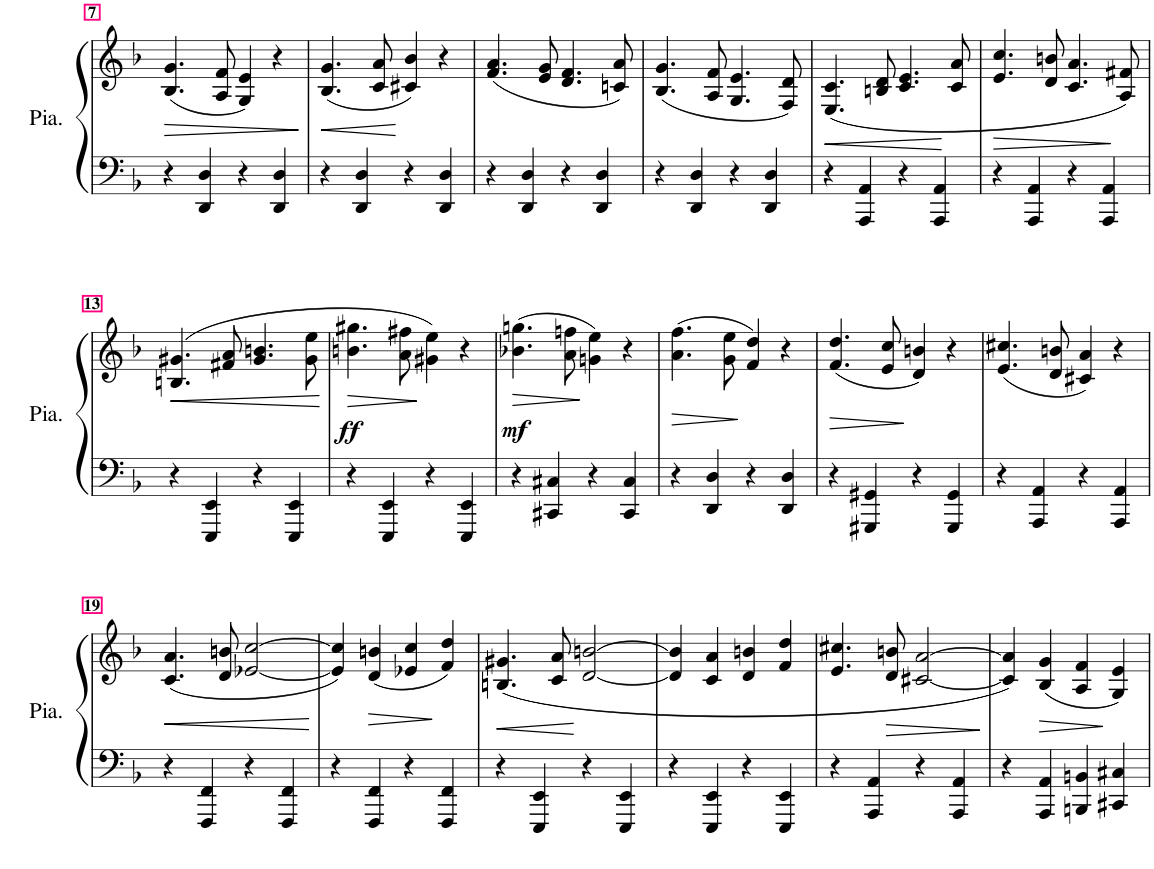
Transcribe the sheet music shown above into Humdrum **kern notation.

**kern	**kern	**dynam
*part1	*part1	*part1
*staff2	*staff1	*staff1/2
*I"Piano	*	*
*I'Pia.	*	*
!!LO:PB:g=z
*clefF4	*clefG2	*
*k[b-]	*k[b-]	*
*M2/2	*M2/2	*
*met(c|)	*met(c|)	*
=7	=7	=7
!	!	!LO:HP:b
4r	(4.B-/ 4.g/	>
4DD/ 4D/	.	.
.	8A/ 8f/	.
4r	4G/ 4e/)	.
4DD/ 4D/	4r	.
.	.	]
=8	=8	=8
!	!	!LO:HP:b
4r	(4.B-/ 4.g/	<
4DD/ 4D/	.	.
.	8c/ 8a/	.
4r	4c#X/ 4b-/)	[
4DD/ 4D/	4r	.
=9	=9	=9
4r	(4.f/ 4.a/	.
4DD/ 4D/	.	.
.	8e/ 8g/	.
4r	4.d/ 4.f/	.
4DD/ 4D/	.	.
.	8cn/ 8a/)	.
=10	=10	=10
4r	(4.B-/ 4.g/	.
4DD/ 4D/	.	.
.	8A/ 8f/	.
4r	4.G/ 4.e/	.
4DD/ 4D/	.	.
.	8F/ 8d/)	.
=11	=11	=11
!	!	!LO:HP:b
4r	(4.E/ 4.c/	<
4AAA/ 4AA/	.	.
.	8Bn/ 8d/	.
4r	4.c/ 4.e/	.
4AAA/ 4AA/	.	.
.	8c/ 8a/	[
=12	=12	=12
!	!	!LO:HP:b
4r	4.e/ 4.cc/	>
4AAA/ 4AA/	.	.
.	8d/ 8bn/	.
4r	4.c/ 4.a/	.
4AAA/ 4AA/	.	.
.	8A/ 8f#X/)	]
!!LO:LB:g=z
=13	=13	=13
!	!	!LO:HP:b
4r	(4.Bn/ 4.g#X/	<
4EEE/ 4EE/	.	.
.	8f#X/ 8a/	.
4r	4.g#/ 4.bn/	.
4EEE/ 4EE/	.	.
.	8g#\ 8ee\	.
.	.	[
=14	=14	=14
!	!	!LO:HP:b
!	!	!LO:DY:n=1:a=2
4r	4.bn\ 4.gg#X\	> ff
4EEE/ 4EE/	.	.
.	8a\ 8ff#X\	.
4r	4g#X\ 4ee\)	]
4EEE/ 4EE/	4r	.
=15	=15	=15
!	!	!LO:HP:b
!	!	!LO:DY:n=1:a=2
4r	(4.b-X\ 4.ggn\	> mf
4CC#X/ 4C#X/	.	.
.	8a\ 8ffn\	.
4r	4gn\ 4ee\)	]
4CC#/ 4C#/	4r	.
=16	=16	=16
!	!	!LO:HP:b
4r	(4.a\ 4.ff\	>
4DD/ 4D/	.	.
.	8g\ 8ee\	.
4r	4f/ 4dd/)	]
4DD/ 4D/	4r	.
=17	=17	=17
!	!	!LO:HP:b
4r	(4.f/ 4.dd/	>
4GGG#X/ 4GG#X/	.	.
.	8e/ 8cc/	.
4r	4d/ 4bn/)	]
4GGG#/ 4GG#/	4r	.
=18	=18	=18
4r	(4.e/ 4.cc#X/	.
4AAA/ 4AA/	.	.
.	8d/ 8bn/	.
4r	4c#X/ 4a/)	.
4AAA/ 4AA/	4r	.
!!LO:LB:g=z
=19	=19	=19
!	!	!LO:HP:b
4r	(4.c/ 4.a/	<
4FFF/ 4FF/	.	.
.	8d/ 8bn/	.
4r	[2e-X/ [2cc/	.
4FFF/ 4FF/	.	.
.	.	[
=20	=20	=20
4r	4e-/] 4cc/])	.
!	!	!LO:HP:b
4FFF/ 4FF/	(4d/ 4bn/	>
4r	4e-X/ 4cc/	.
4FFF/ 4FF/	4f/ 4dd/)	]
=21	=21	=21
!	!	!LO:HP:b
4r	(4.Bn/ 4.g#X/	<
4EEE/ 4EE/	.	.
.	8c/ 8a/	.
4r	[2d/ [2bn/	[
4EEE/ 4EE/	.	.
=22	=22	=22
4r	4d/] 4b/]	.
4EEE/ 4EE/	4c/ 4a/	.
4r	4d/ 4bn/	.
4EEE/ 4EE/	4f/ 4dd/	.
=23	=23	=23
4r	4.e/ 4.cc#X/	.
4AAA/ 4AA/	.	.
!	!	!LO:HP:b
.	8d/ 8bn/	>
4r	[2c#X/ [2a/	.
4AAA/ 4AA/	.	.
.	.	]
=24	=24	=24
4r	4c#/] 4a/])	.
!	!	!LO:HP:b
4AAA/ 4AA/	(4B-/ 4g/	>
4BBBn/ 4BBn/	4A/ 4f/	.
4CC#X/ 4C#X/	4G/ 4e/)	]
=	=	=
*-	*-	*-
